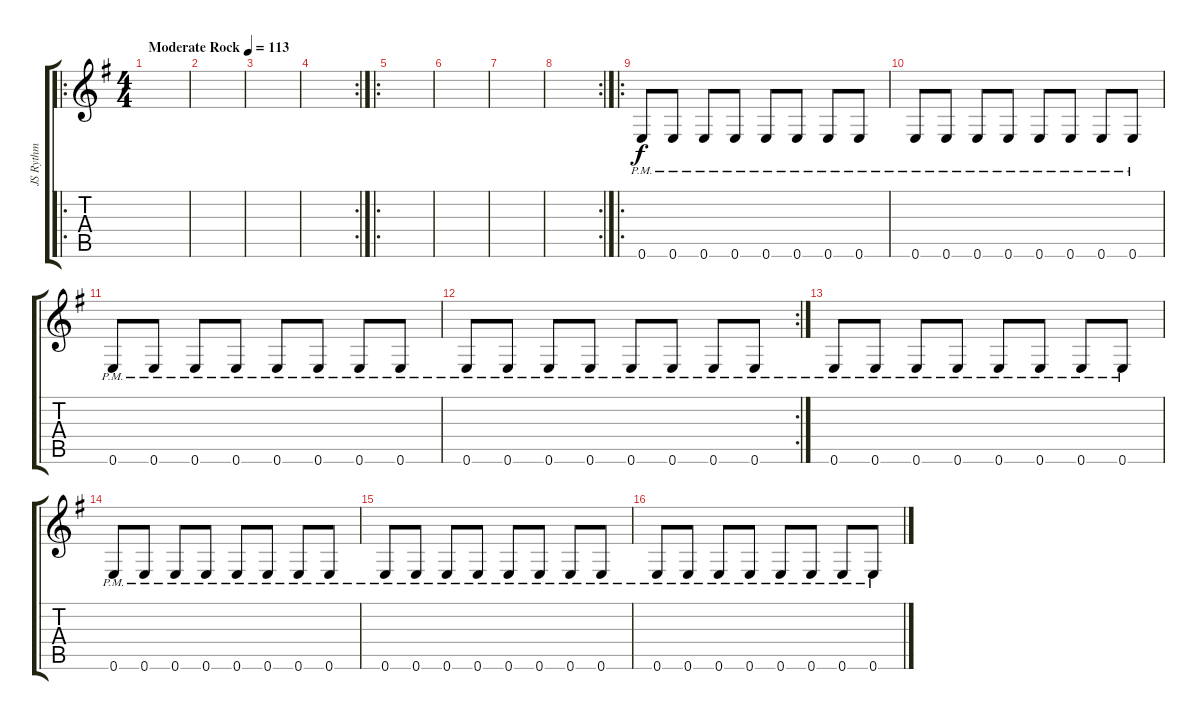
\track ("JS Rythm" "JS Rythm") {instrument distortionguitar}
\staff {score tabs}
\tuning (E4 B3 G3 D3 A2 E2) {hide}
\ro
\ts (4 4)
\tempo (113 "Moderate Rock")
\clef g2
\ks g
|
|
|
\rc 2
|
\ro
|
|
|
\rc 2
|
\ro
0.6{pm}.8 0.6{pm}.8 0.6{pm}.8 0.6{pm}.8 0.6{pm}.8 0.6{pm}.8 0.6{pm}.8 0.6{pm}.8 |
0.6{pm}.8 0.6{pm}.8 0.6{pm}.8 0.6{pm}.8 0.6{pm}.8 0.6{pm}.8 0.6{pm}.8 0.6{pm}.8 |
0.6{pm}.8 0.6{pm}.8 0.6{pm}.8 0.6{pm}.8 0.6{pm}.8 0.6{pm}.8 0.6{pm}.8 0.6{pm}.8 |
\rc 2
0.6{pm}.8 0.6{pm}.8 0.6{pm}.8 0.6{pm}.8 0.6{pm}.8 0.6{pm}.8 0.6{pm}.8 0.6{pm}.8 |
0.6{pm}.8 0.6{pm}.8 0.6{pm}.8 0.6{pm}.8 0.6{pm}.8 0.6{pm}.8 0.6{pm}.8 0.6{pm}.8 |
0.6{pm}.8 0.6{pm}.8 0.6{pm}.8 0.6{pm}.8 0.6{pm}.8 0.6{pm}.8 0.6{pm}.8 0.6{pm}.8 |
0.6{pm}.8 0.6{pm}.8 0.6{pm}.8 0.6{pm}.8 0.6{pm}.8 0.6{pm}.8 0.6{pm}.8 0.6{pm}.8 |
0.6{pm}.8 0.6{pm}.8 0.6{pm}.8 0.6{pm}.8 0.6{pm}.8 0.6{pm}.8 0.6{pm}.8 0.6{pm}.8
